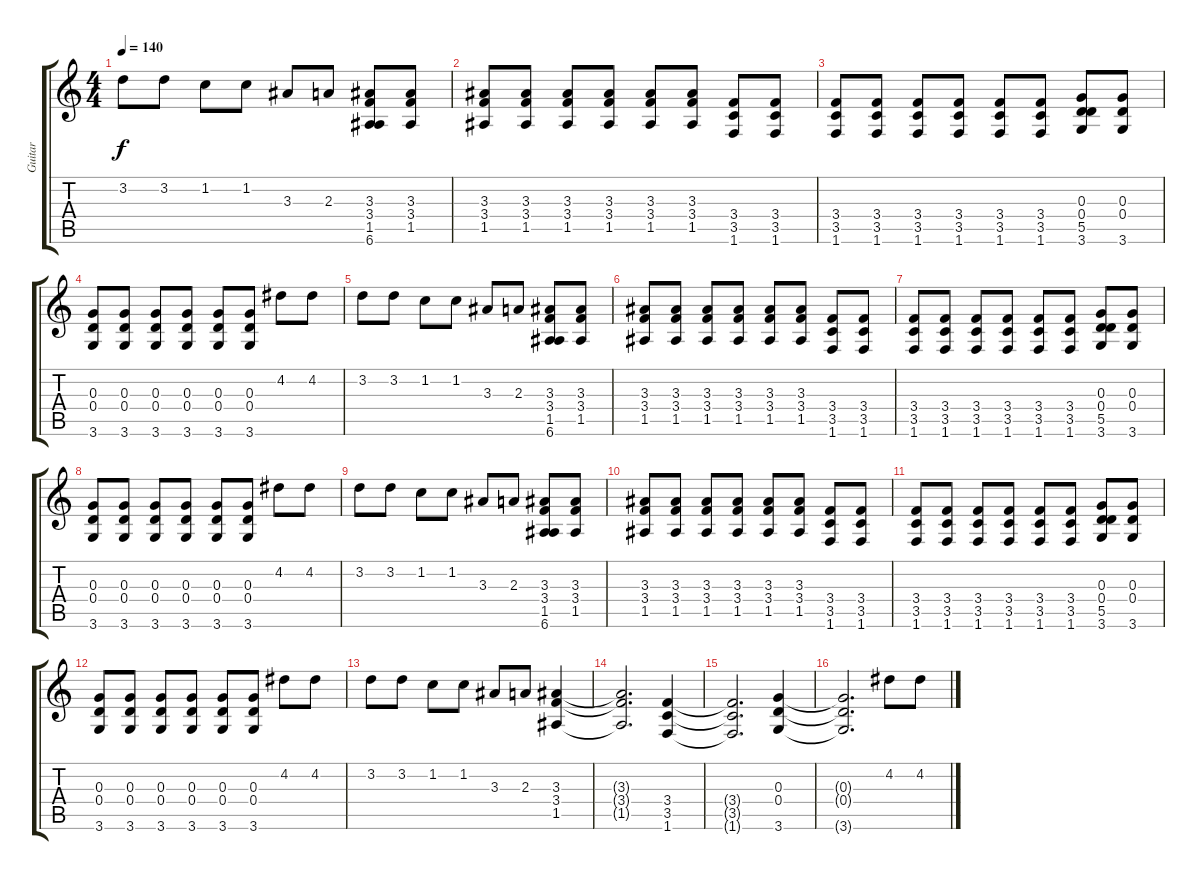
\track ("Guitar" "Guitar") {instrument overdrivenguitar}
\staff {score tabs}
\tuning (E4 B3 G3 D3 A2 E2) {hide}
\ts (4 4)
\tempo 140
\clef g2
\ks c
3.2.8{dy f} 3.2.8 1.2.8 1.2.8 3.3.8 2.3.8 (3.3 3.4 1.5 6.6).8 (3.3 3.4 1.5).8 |
(3.3 3.4 1.5).8 (3.3 3.4 1.5).8 (3.3 3.4 1.5).8 (3.3 3.4 1.5).8 (3.3 3.4 1.5).8 (3.3 3.4 1.5).8 (3.4 3.5 1.6).8 (3.4 3.5 1.6).8 |
(3.4 3.5 1.6).8 (3.4 3.5 1.6).8 (3.4 3.5 1.6).8 (3.4 3.5 1.6).8 (3.4 3.5 1.6).8 (3.4 3.5 1.6).8 (0.3 0.4 5.5 3.6).8 (0.3 0.4 3.6).8 |
(0.3 0.4 3.6).8 (0.3 0.4 3.6).8 (0.3 0.4 3.6).8 (0.3 0.4 3.6).8 (0.3 0.4 3.6).8 (0.3 0.4 3.6).8 4.2.8 4.2.8 |
3.2.8 3.2.8 1.2.8 1.2.8 3.3.8 2.3.8 (3.3 3.4 1.5 6.6).8 (3.3 3.4 1.5).8 |
(3.3 3.4 1.5).8 (3.3 3.4 1.5).8 (3.3 3.4 1.5).8 (3.3 3.4 1.5).8 (3.3 3.4 1.5).8 (3.3 3.4 1.5).8 (3.4 3.5 1.6).8 (3.4 3.5 1.6).8 |
(3.4 3.5 1.6).8 (3.4 3.5 1.6).8 (3.4 3.5 1.6).8 (3.4 3.5 1.6).8 (3.4 3.5 1.6).8 (3.4 3.5 1.6).8 (0.3 0.4 5.5 3.6).8 (0.3 0.4 3.6).8 |
(0.3 0.4 3.6).8 (0.3 0.4 3.6).8 (0.3 0.4 3.6).8 (0.3 0.4 3.6).8 (0.3 0.4 3.6).8 (0.3 0.4 3.6).8 4.2.8 4.2.8 |
3.2.8 3.2.8 1.2.8 1.2.8 3.3.8 2.3.8 (3.3 3.4 1.5 6.6).8 (3.3 3.4 1.5).8 |
(3.3 3.4 1.5).8 (3.3 3.4 1.5).8 (3.3 3.4 1.5).8 (3.3 3.4 1.5).8 (3.3 3.4 1.5).8 (3.3 3.4 1.5).8 (3.4 3.5 1.6).8 (3.4 3.5 1.6).8 |
(3.4 3.5 1.6).8 (3.4 3.5 1.6).8 (3.4 3.5 1.6).8 (3.4 3.5 1.6).8 (3.4 3.5 1.6).8 (3.4 3.5 1.6).8 (0.3 0.4 5.5 3.6).8 (0.3 0.4 3.6).8 |
(0.3 0.4 3.6).8 (0.3 0.4 3.6).8 (0.3 0.4 3.6).8 (0.3 0.4 3.6).8 (0.3 0.4 3.6).8 (0.3 0.4 3.6).8 4.2.8 4.2.8 |
3.2.8 3.2.8 1.2.8 1.2.8 3.3.8 2.3.8 (3.3 3.4 1.5).4 |
(3.3{t} 3.4{t} 1.5{t}).2{d} (3.4 3.5 1.6).4 |
(3.4{t} 3.5{t} 1.6{t}).2{d} (0.3 0.4 3.6).4 |
(0.3{t} 0.4{t} 3.6{t}).2{d} 4.2.8 4.2.8
